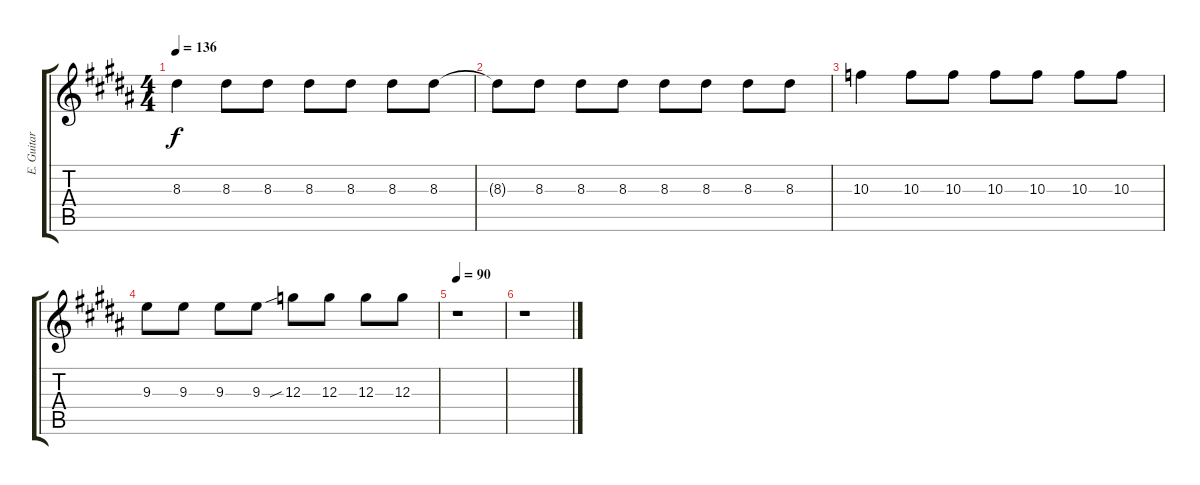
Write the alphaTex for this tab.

\track ("E. Guitar II" "E. Guitar ") {instrument overdrivenguitar}
\staff {score tabs}
\tuning (E4 B3 G3 D3 A2 D2) {hide}
\ts (4 4)
\tempo 136
\clef g2
\ks b
8.3.4{dy f} 8.3.8 8.3.8 8.3.8 8.3.8 8.3.8 8.3.8 |
8.3{t}.8 8.3.8 8.3.8 8.3.8 8.3.8 8.3.8 8.3.8 8.3.8 |
10.3.4 10.3.8 10.3.8 10.3.8 10.3.8 10.3.8 10.3.8 |
9.3.8 9.3.8 9.3.8 9.3.8 12.3{sib}.8 12.3.8 12.3.8 12.3.8 |
\tempo 90
r.1 |
r.1
